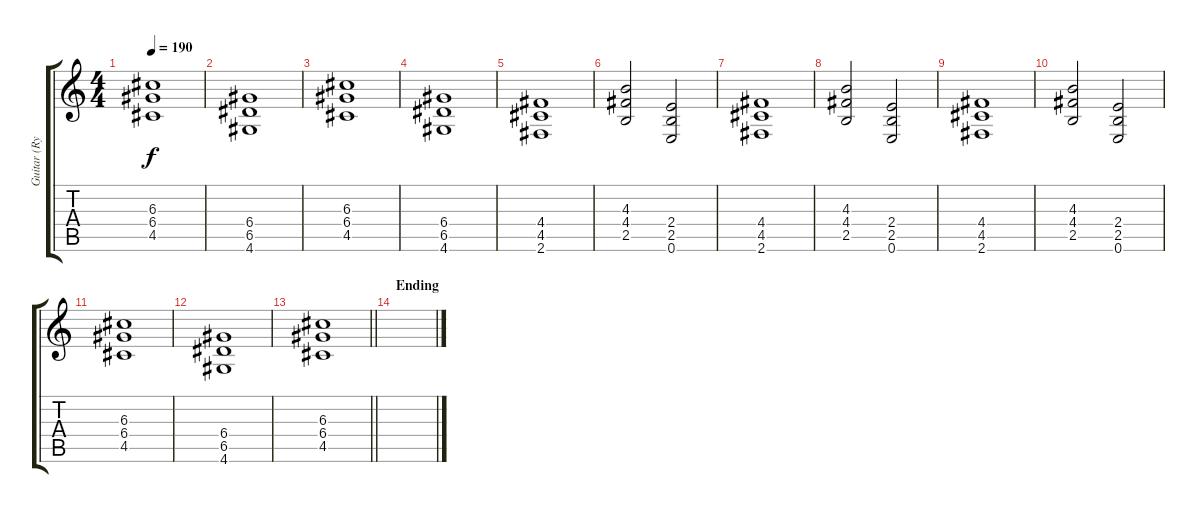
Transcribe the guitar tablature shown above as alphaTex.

\track ("Guitar (Rythm)" "Guitar (Ry") {instrument distortionguitar}
\staff {score tabs}
\tuning (E4 B3 G3 D3 A2 E2) {hide}
\ts (4 4)
\tempo 190
\clef g2
\ks c
(6.3 6.4 4.5).1{dy f} |
(6.4 6.5 4.6).1 |
(6.3 6.4 4.5).1 |
(6.4 6.5 4.6).1 |
(4.4 4.5 2.6).1 |
(4.3 4.4 2.5).2 (2.4 2.5 0.6).2 |
(4.4 4.5 2.6).1 |
(4.3 4.4 2.5).2 (2.4 2.5 0.6).2 |
(4.4 4.5 2.6).1 |
(4.3 4.4 2.5).2 (2.4 2.5 0.6).2 |
(6.3 6.4 4.5).1 |
(6.4 6.5 4.6).1 |
\barLineRight lightlight
(6.3 6.4 4.5).1 |
\section ("" "Ending")
